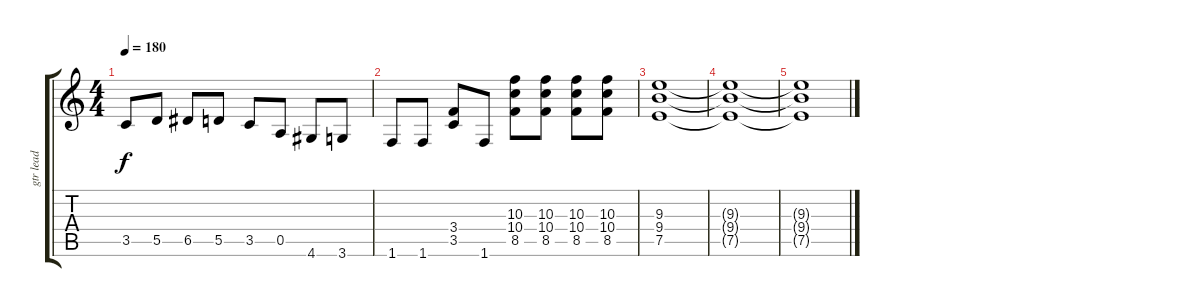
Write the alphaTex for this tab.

\track ("gtr lead" "gtr lead") {instrument distortionguitar}
\staff {score tabs}
\tuning (E4 B3 G3 D3 A2 E2) {hide}
\ts (4 4)
\tempo 180
\clef g2
\ks c
3.5.8{dy f} 5.5.8 6.5.8 5.5.8 3.5.8 0.5.8 4.6.8 3.6.8 |
1.6.8 1.6.8 (3.4 3.5).8 1.6.8 (10.3 10.4 8.5).8 (10.3 10.4 8.5).8 (10.3 10.4 8.5).8 (10.3 10.4 8.5).8 |
(9.3 9.4 7.5).1 |
(9.3{t} 9.4{t} 7.5{t}).1 |
(9.3{t} 9.4{t} 7.5{t}).1
